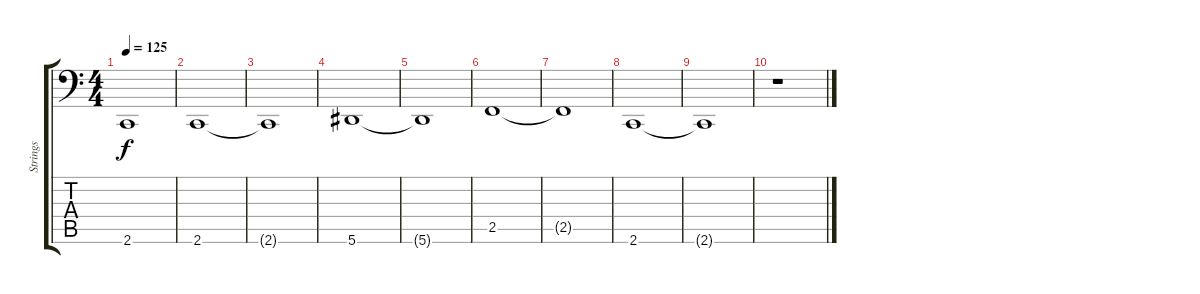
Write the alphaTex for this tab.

\track ("Strings" "Strings") {instrument stringensemble1}
\staff {score tabs}
\tuning (Bb3 F3 Db3 Ab2 Eb2 Bb1) {hide}
\ts (4 4)
\tempo 125
\clef f4
\ks c
2.6{t}.1{dy f} |
2.6.1{volume 6} |
2.6{t}.1 |
5.6.1 |
5.6{t}.1 |
2.5.1{volume 0} |
2.5{t}.1 |
2.6.1 |
2.6{t}.1 |
r.1
